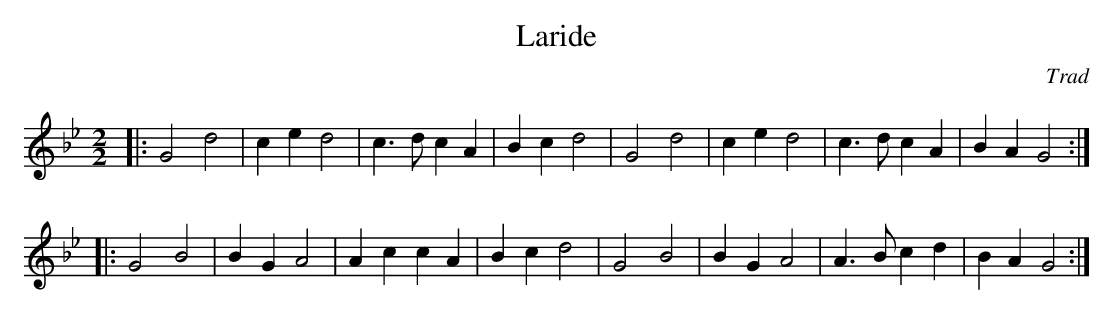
X:1
T:Laride
C:Trad
E:15
L:1/4
M:2/2
K:G minor
|:G2 d2|c e d2|c>d c A|B c d2|\
G2 d2|c e d2|c>d c A|B A G2:|*
|:G2 B2|B G A2|A c c A|B c d2|\
G2 B2|B G A2|A>B c d|B A G2:|**
